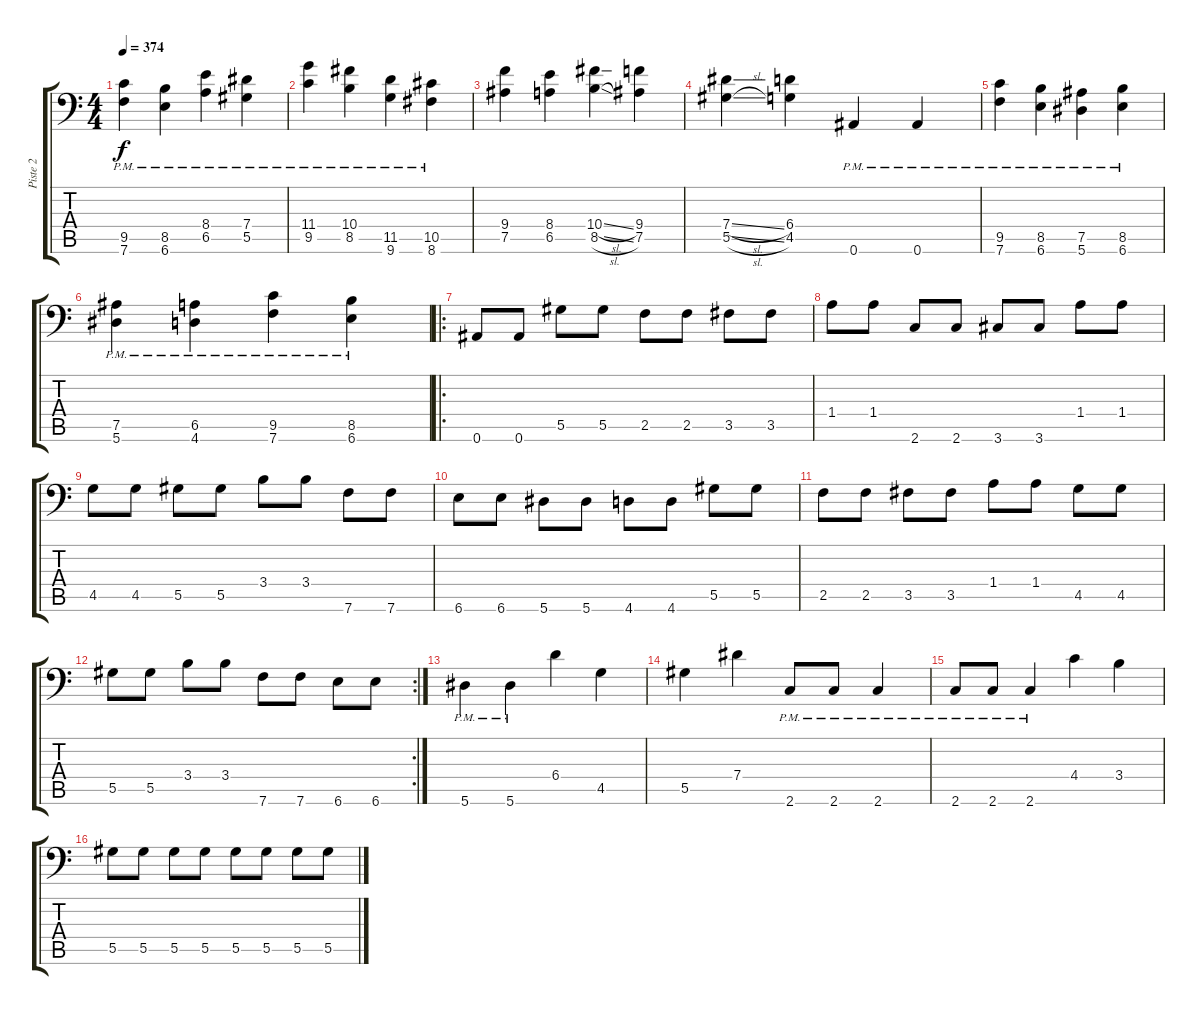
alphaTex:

\track ("Piste 2" "Piste 2") {instrument overdrivenguitar}
\staff {score tabs}
\tuning (Bb3 F3 Db3 Ab2 Eb2 Bb1) {hide}
\ts (4 4)
\tempo 374
\clef f4
\ks c
(9.5{pm} 7.6{pm}).4{dy f} (8.5{pm} 6.6{pm}).4 (8.4{pm} 6.5{pm}).4 (7.4{pm} 5.5{pm}).4 |
(11.4{pm} 9.5{pm}).4 (10.4{pm} 8.5{pm}).4 (11.5{pm} 9.6{pm}).4 (10.5{pm} 8.6{pm}).4 |
(9.4 7.5).4 (8.4 6.5).4 (10.4{sl} 8.5{sl}).4 (9.4 7.5).4 |
(7.4{sl} 5.5{sl}).4 (6.4 4.5).4 0.6{pm}.4 0.6{pm}.4 |
(9.5{pm} 7.6{pm}).4 (8.5{pm} 6.6{pm}).4 (7.5{pm} 5.6{pm}).4 (8.5{pm} 6.6{pm}).4 |
(7.5{pm} 5.6{pm}).4 (6.5{pm} 4.6{pm}).4 (9.5{pm} 7.6{pm}).4 (8.5{pm} 6.6{pm}).4 |
\ro
0.6.8 0.6.8 5.5.8 5.5.8 2.5.8 2.5.8 3.5.8 3.5.8 |
1.4.8 1.4.8 2.6.8 2.6.8 3.6.8 3.6.8 1.4.8 1.4.8 |
4.5.8 4.5.8 5.5.8 5.5.8 3.4.8 3.4.8 7.6.8 7.6.8 |
6.6.8 6.6.8 5.6.8 5.6.8 4.6.8 4.6.8 5.5.8 5.5.8 |
2.5.8 2.5.8 3.5.8 3.5.8 1.4.8 1.4.8 4.5.8 4.5.8 |
\rc 2
5.5.8 5.5.8 3.4.8 3.4.8 7.6.8 7.6.8 6.6.8 6.6.8 |
5.6{pm}.4 5.6{pm}.4 6.4.4 4.5.4 |
5.5.4 7.4.4 2.6{pm}.8 2.6{pm}.8 2.6{pm}.4 |
2.6{pm}.8 2.6{pm}.8 2.6{pm}.4 4.4.4 3.4.4 |
5.5.8 5.5.8 5.5.8 5.5.8 5.5.8 5.5.8 5.5.8 5.5.8
